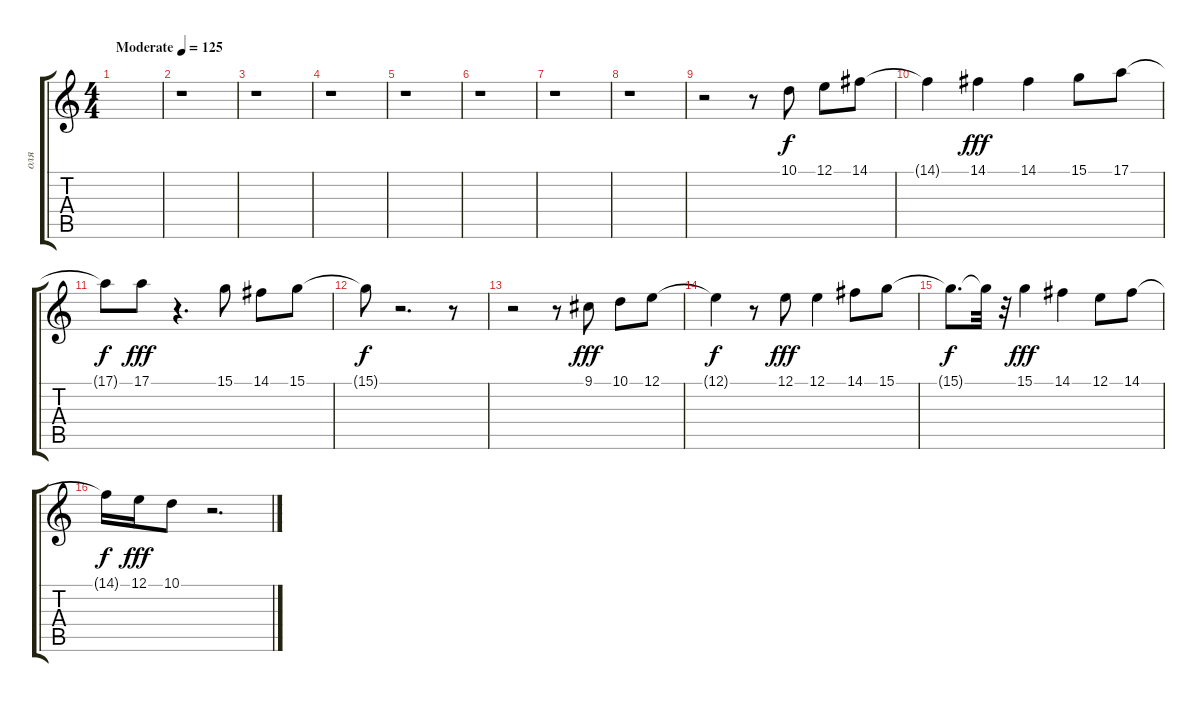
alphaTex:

\track ("оля" "оля") {instrument lead1square}
\staff {score tabs}
\tuning (E4 B3 G3 D3 A2 E2) {hide}
\ts (4 4)
\tempo (125 "Moderate")
\clef g2
\ks c
|
r.1 |
r.1 |
r.1 |
r.1 |
r.1 |
r.1 |
r.1 |
r.2 r.8 10.1.8 12.1.8 14.1.8 |
14.1{t}.4{dy f} 14.1.4{dy fff} 14.1.4 15.1.8 17.1.8 |
17.1{t}.8{dy f} 17.1.8{dy fff} r.4{d} 15.1.8 14.1.8 15.1.8 |
15.1{t}.8{dy f} r.2{d} r.8 |
r.2 r.8 9.1.8{dy fff} 10.1.8 12.1.8 |
12.1{t}.4{dy f} r.8 12.1.8{dy fff} 12.1.4 14.1.8 15.1.8 |
15.1{t}.8{d dy f} 15.1{t}.32 r.32 15.1.4{dy fff} 14.1.4 12.1.8 14.1.8 |
14.1{t}.16{dy f} 12.1.16{dy fff} 10.1.8 r.2{d}
